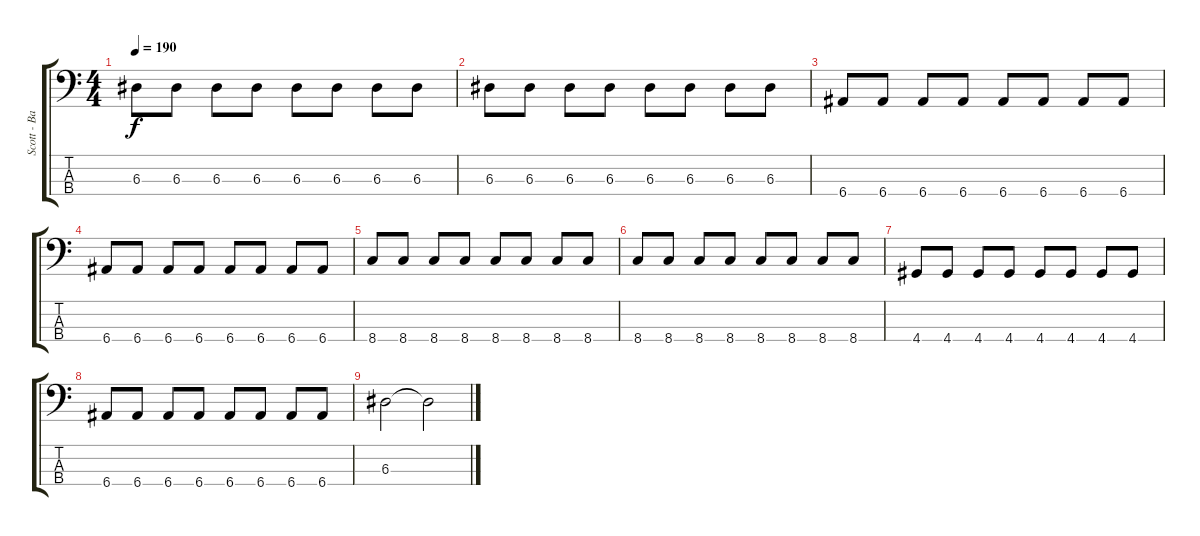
\track ("Scott - Bass" "Scott - Ba") {instrument electricbasspick}
\staff {score tabs}
\tuning (G2 D2 A1 E1) {hide}
\ts (4 4)
\tempo 190
\clef f4
\ks c
6.3.8{dy f} 6.3.8 6.3.8 6.3.8 6.3.8 6.3.8 6.3.8 6.3.8 |
6.3.8 6.3.8 6.3.8 6.3.8 6.3.8 6.3.8 6.3.8 6.3.8 |
6.4.8 6.4.8 6.4.8 6.4.8 6.4.8 6.4.8 6.4.8 6.4.8 |
6.4.8 6.4.8 6.4.8 6.4.8 6.4.8 6.4.8 6.4.8 6.4.8 |
8.4.8 8.4.8 8.4.8 8.4.8 8.4.8 8.4.8 8.4.8 8.4.8 |
8.4.8 8.4.8 8.4.8 8.4.8 8.4.8 8.4.8 8.4.8 8.4.8 |
4.4.8 4.4.8 4.4.8 4.4.8 4.4.8 4.4.8 4.4.8 4.4.8 |
6.4.8 6.4.8 6.4.8 6.4.8 6.4.8 6.4.8 6.4.8 6.4.8 |
6.3.2 6.3{t}.2
